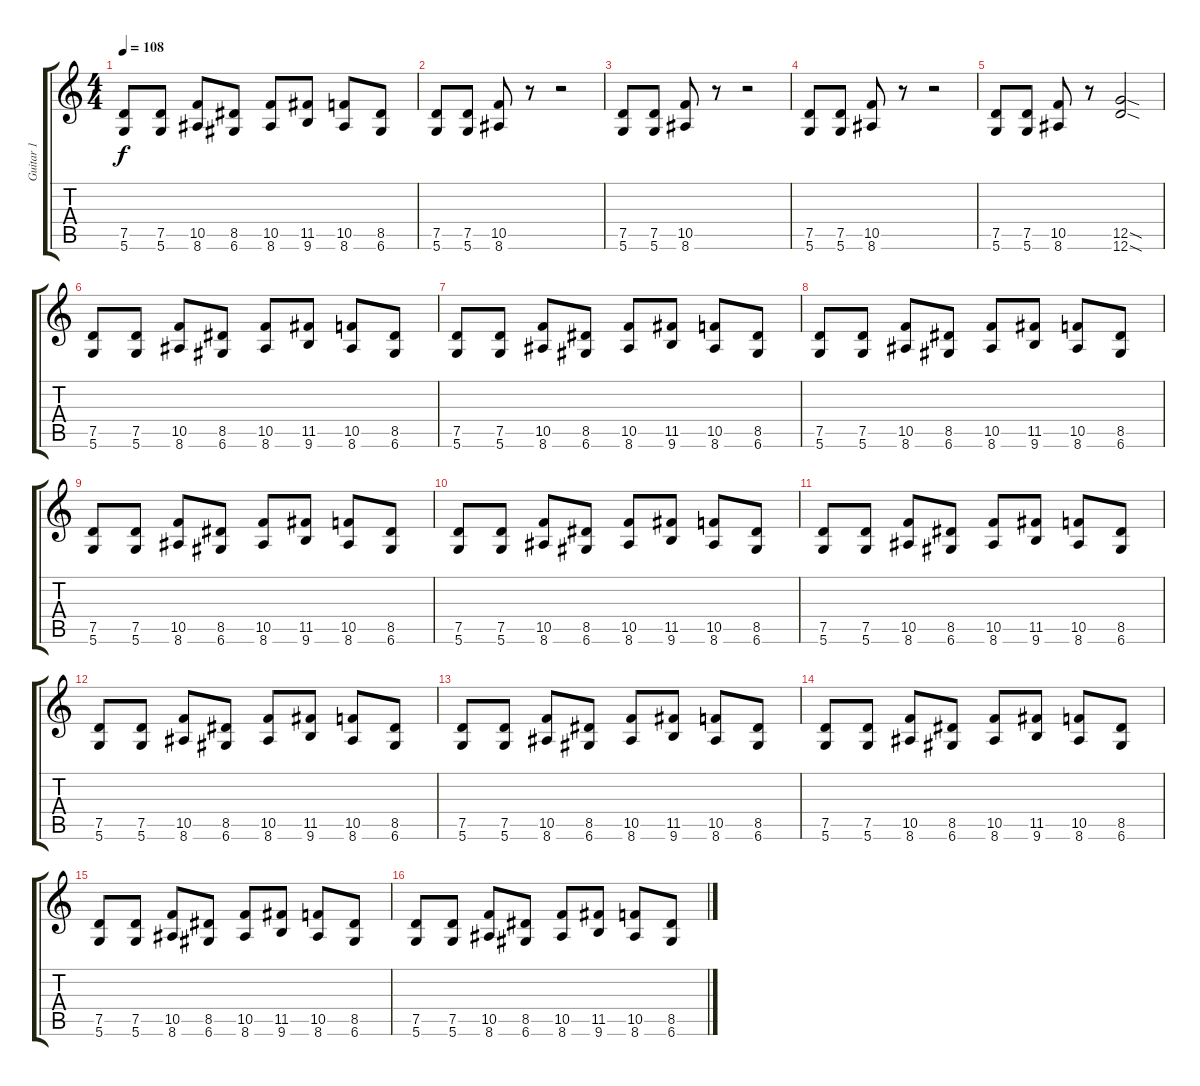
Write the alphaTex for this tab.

\track ("Guitar 1" "Guitar 1") {instrument overdrivenguitar}
\staff {score tabs}
\tuning (D4 A3 F3 C3 G2 D2) {hide}
\ts (4 4)
\tempo 108
\clef g2
\ks c
(7.5 5.6).8{dy f} (7.5 5.6).8 (10.5 8.6).8 (8.5 6.6).8 (10.5 8.6).8 (11.5 9.6).8 (10.5 8.6).8 (8.5 6.6).8 |
\section ("" "")
(7.5 5.6).8 (7.5 5.6).8 (10.5 8.6).8 r.8 r.2 |
(7.5 5.6).8 (7.5 5.6).8 (10.5 8.6).8 r.8 r.2 |
(7.5 5.6).8 (7.5 5.6).8 (10.5 8.6).8 r.8 r.2 |
(7.5 5.6).8 (7.5 5.6).8 (10.5 8.6).8 r.8 (12.5{sod} 12.6{sod}).2 |
\section ("" "")
(7.5 5.6).8 (7.5 5.6).8 (10.5 8.6).8 (8.5 6.6).8 (10.5 8.6).8 (11.5 9.6).8 (10.5 8.6).8 (8.5 6.6).8 |
(7.5 5.6).8 (7.5 5.6).8 (10.5 8.6).8 (8.5 6.6).8 (10.5 8.6).8 (11.5 9.6).8 (10.5 8.6).8 (8.5 6.6).8 |
(7.5 5.6).8 (7.5 5.6).8 (10.5 8.6).8 (8.5 6.6).8 (10.5 8.6).8 (11.5 9.6).8 (10.5 8.6).8 (8.5 6.6).8 |
(7.5 5.6).8 (7.5 5.6).8 (10.5 8.6).8 (8.5 6.6).8 (10.5 8.6).8 (11.5 9.6).8 (10.5 8.6).8 (8.5 6.6).8 |
(7.5 5.6).8 (7.5 5.6).8 (10.5 8.6).8 (8.5 6.6).8 (10.5 8.6).8 (11.5 9.6).8 (10.5 8.6).8 (8.5 6.6).8 |
(7.5 5.6).8 (7.5 5.6).8 (10.5 8.6).8 (8.5 6.6).8 (10.5 8.6).8 (11.5 9.6).8 (10.5 8.6).8 (8.5 6.6).8 |
(7.5 5.6).8 (7.5 5.6).8 (10.5 8.6).8 (8.5 6.6).8 (10.5 8.6).8 (11.5 9.6).8 (10.5 8.6).8 (8.5 6.6).8 |
(7.5 5.6).8 (7.5 5.6).8 (10.5 8.6).8 (8.5 6.6).8 (10.5 8.6).8 (11.5 9.6).8 (10.5 8.6).8 (8.5 6.6).8 |
(7.5 5.6).8 (7.5 5.6).8 (10.5 8.6).8 (8.5 6.6).8 (10.5 8.6).8 (11.5 9.6).8 (10.5 8.6).8 (8.5 6.6).8 |
(7.5 5.6).8 (7.5 5.6).8 (10.5 8.6).8 (8.5 6.6).8 (10.5 8.6).8 (11.5 9.6).8 (10.5 8.6).8 (8.5 6.6).8 |
(7.5 5.6).8 (7.5 5.6).8 (10.5 8.6).8 (8.5 6.6).8 (10.5 8.6).8 (11.5 9.6).8 (10.5 8.6).8 (8.5 6.6).8
